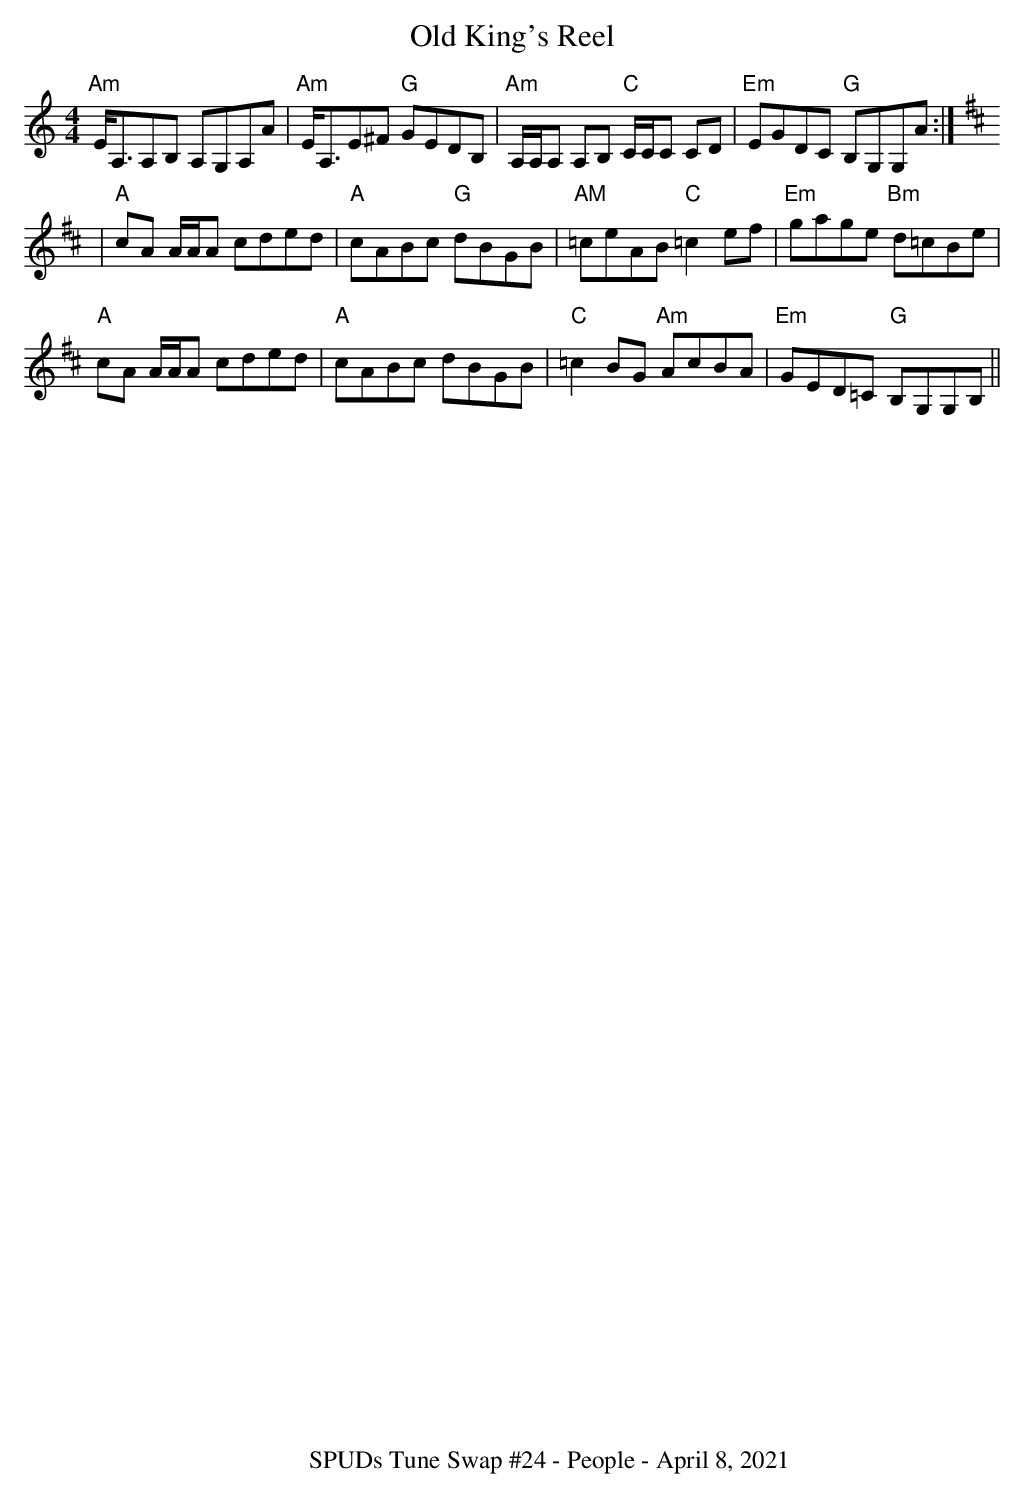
X:1
T:Old King's Reel
M:4/4
L:1/8
K:Am
"Am"E<A,A,B, A,G,A,A|"Am"E<A,E^F "G"GEDB,|"Am"A,/A,/A, A,B, "C"C/C/C CD|"Em"EGDC "G"B,G,G,A:|
K:Amix
|"A"cA A/A/A cded|"A"cABc "G"dBGB|"AM"=ceAB "C"=c2 ef|"Em"gage "Bm"d=cBe|
"A"cA A/A/A cded|"A"cABc  dBGB|"C"=c2 BG "Am"AcBA|"Em"GED=C "G"B,G,G,B,||
